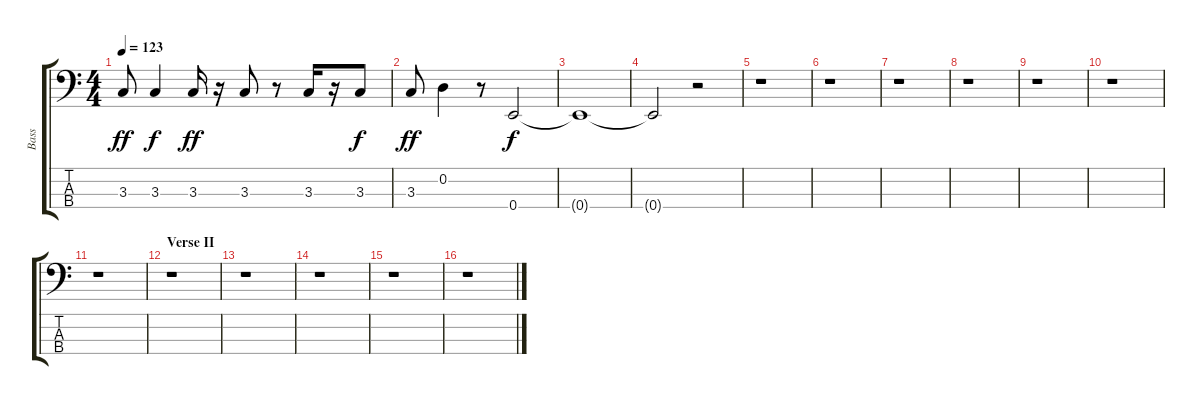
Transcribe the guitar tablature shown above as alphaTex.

\track ("Bass" "Bass") {instrument fretlessbass}
\staff {score tabs}
\tuning (G2 D2 A1 E1) {hide}
\ts (4 4)
\tempo 123
\clef f4
\ks c
3.3.8{dy ff} 3.3.4{dy f} 3.3.16{dy ff} r.16 3.3.8 r.8 3.3.16 r.16 3.3.8{dy f} |
3.3.8{dy ff} 0.2.4 r.8 0.4.2{dy f} |
0.4{t}.1 |
0.4{t}.2 r.2 |
r.1 |
r.1 |
r.1 |
r.1 |
r.1 |
r.1 |
r.1 |
\section ("" "Verse II")
r.1 |
r.1 |
r.1 |
r.1 |
r.1
